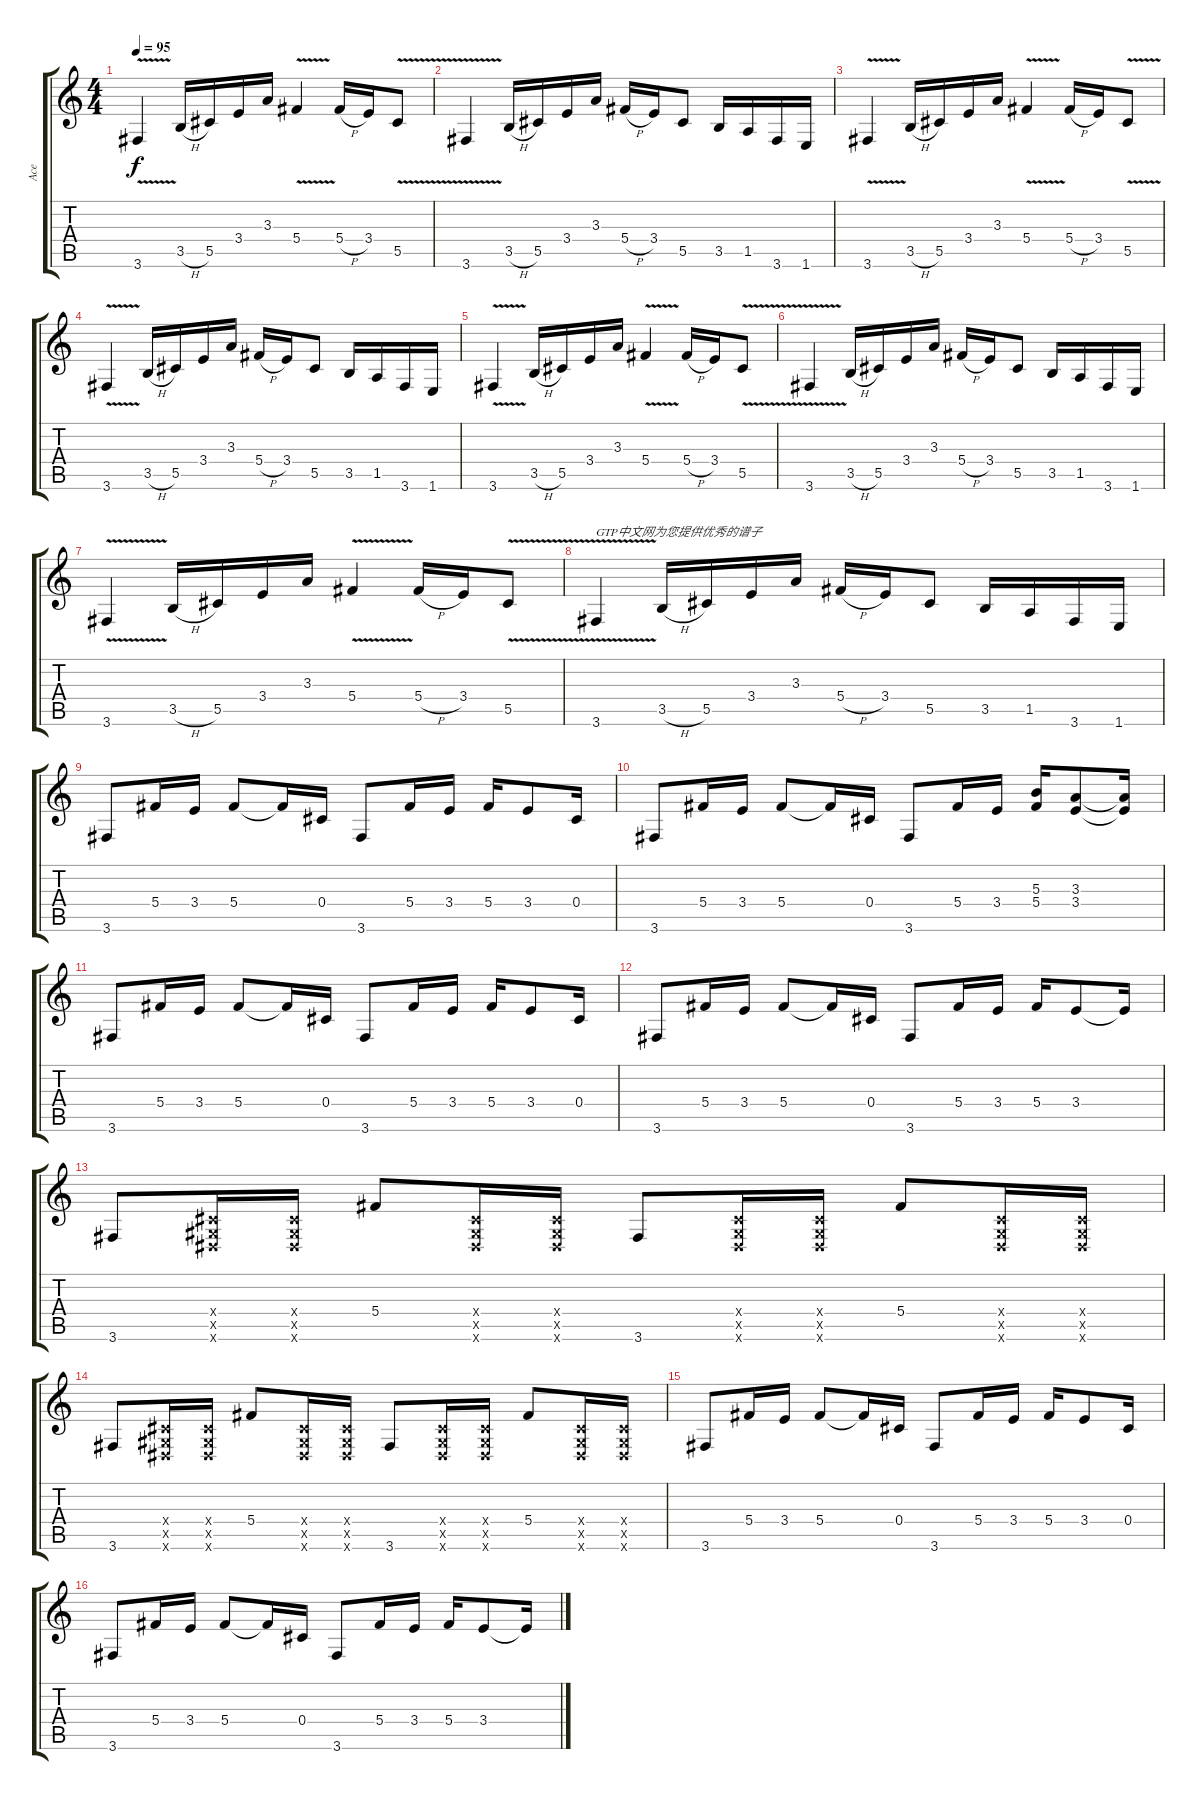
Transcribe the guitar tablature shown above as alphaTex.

\track ("Ace" "Ace") {instrument distortionguitar}
\staff {score tabs}
\tuning (Eb4 Bb3 Gb3 Db3 Ab2 Eb2) {hide}
\ts (4 4)
\tempo 95
\clef g2
\ks c
3.6{v}.4{dy f instrument distortionguitar} 3.5{h}.16 5.5.16 3.4.16 3.3.16 5.4{v}.4 5.4{h}.16 3.4.16 5.5{v}.8 |
3.6{v}.4 3.5{h}.16 5.5.16 3.4.16 3.3.16 5.4{h}.16 3.4.16 5.5.8 3.5.16 1.5.16 3.6.16 1.6.16 |
3.6{v}.4 3.5{h}.16 5.5.16 3.4.16 3.3.16 5.4{v}.4 5.4{h}.16 3.4.16 5.5{v}.8 |
3.6{v}.4 3.5{h}.16 5.5.16 3.4.16 3.3.16 5.4{h}.16 3.4.16 5.5.8 3.5.16 1.5.16 3.6.16 1.6.16 |
3.6{v}.4 3.5{h}.16 5.5.16 3.4.16 3.3.16 5.4{v}.4 5.4{h}.16 3.4.16 5.5{v}.8 |
3.6{v}.4 3.5{h}.16 5.5.16 3.4.16 3.3.16 5.4{h}.16 3.4.16 5.5.8 3.5.16 1.5.16 3.6.16 1.6.16 |
3.6{v}.4 3.5{h}.16 5.5.16 3.4.16 3.3.16 5.4{v}.4 5.4{h}.16 3.4.16 5.5{v}.8 |
3.6{v}.4{txt "GTP中文网为您提供优秀的谱子"} 3.5{h}.16 5.5.16 3.4.16 3.3.16 5.4{h}.16 3.4.16 5.5.8 3.5.16 1.5.16 3.6.16 1.6.16 |
3.6.8 5.4.16 3.4.16 5.4.8 5.4{t}.16 0.4.16 3.6.8 5.4.16 3.4.16 5.4.16 3.4.8 0.4.16 |
3.6.8 5.4.16 3.4.16 5.4.8 5.4{t}.16 0.4.16 3.6.8 5.4.16 3.4.16 (5.3 5.4).16 (3.3 3.4).8 (3.3{t} 3.4{t}).16 |
3.6.8 5.4.16 3.4.16 5.4.8 5.4{t}.16 0.4.16 3.6.8 5.4.16 3.4.16 5.4.16 3.4.8 0.4.16 |
3.6.8 5.4.16 3.4.16 5.4.8 5.4{t}.16 0.4.16 3.6.8 5.4.16 3.4.16 5.4.16 3.4.8 3.4{t}.16 |
3.6.8 (0.4{x} 0.5{x} 0.6{x}).16 (0.4{x} 0.5{x} 0.6{x}).16 5.4.8 (0.4{x} 0.5{x} 0.6{x}).16 (0.4{x} 0.5{x} 0.6{x}).16 3.6.8 (0.4{x} 0.5{x} 0.6{x}).16 (0.4{x} 0.5{x} 0.6{x}).16 5.4.8 (0.4{x} 0.5{x} 0.6{x}).16 (0.4{x} 0.5{x} 0.6{x}).16 |
3.6.8 (0.4{x} 0.5{x} 0.6{x}).16 (0.4{x} 0.5{x} 0.6{x}).16 5.4.8 (0.4{x} 0.5{x} 0.6{x}).16 (0.4{x} 0.5{x} 0.6{x}).16 3.6.8 (0.4{x} 0.5{x} 0.6{x}).16 (0.4{x} 0.5{x} 0.6{x}).16 5.4.8 (0.4{x} 0.5{x} 0.6{x}).16 (0.4{x} 0.5{x} 0.6{x}).16 |
3.6.8 5.4.16 3.4.16 5.4.8 5.4{t}.16 0.4.16 3.6.8 5.4.16 3.4.16 5.4.16 3.4.8 0.4.16 |
3.6.8 5.4.16 3.4.16 5.4.8 5.4{t}.16 0.4.16 3.6.8 5.4.16 3.4.16 5.4.16 3.4.8 3.4{t}.16
